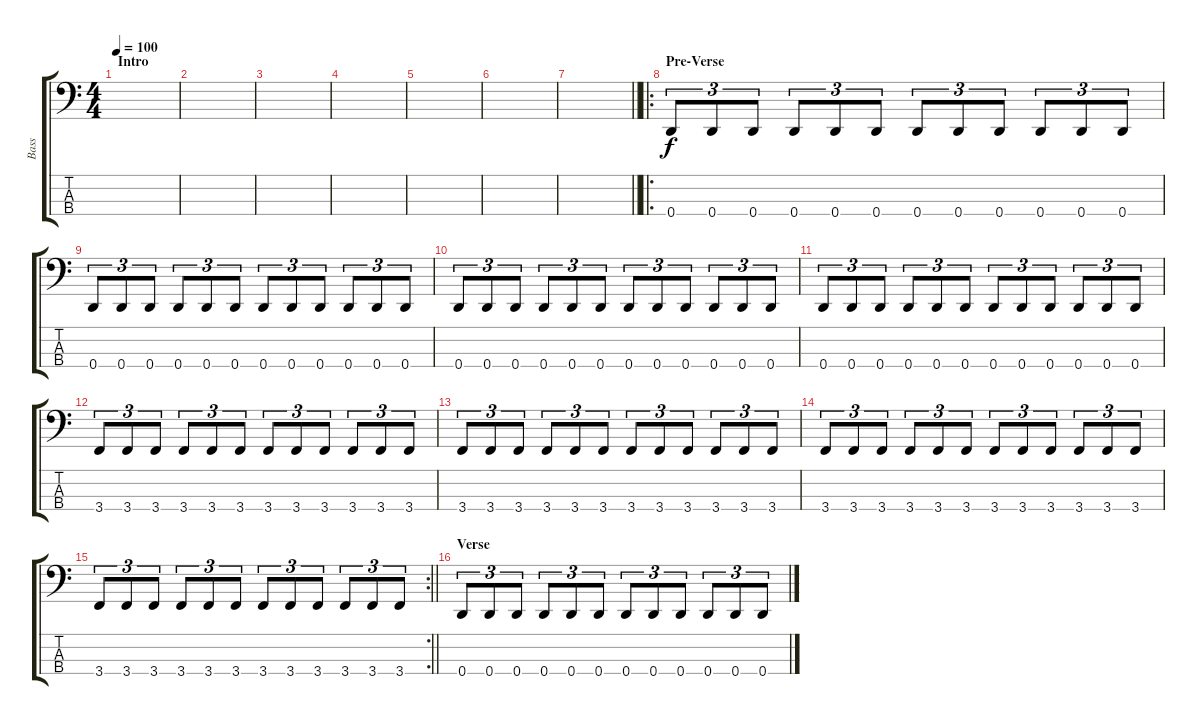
\track ("Bass" "Bass") {instrument electricbasspick}
\staff {score tabs}
\tuning (G2 D2 A1 D1) {hide}
\ts (4 4)
\section ("" "Intro")
\tempo 100
\clef f4
\ks c
|
|
|
|
|
|
\barLineRight lightlight
|
\ro
\section ("" "Pre-Verse")
0.4.8{tu (3 2)} 0.4.8{tu (3 2)} 0.4.8{tu (3 2)} 0.4.8{tu (3 2)} 0.4.8{tu (3 2)} 0.4.8{tu (3 2)} 0.4.8{tu (3 2)} 0.4.8{tu (3 2)} 0.4.8{tu (3 2)} 0.4.8{tu (3 2)} 0.4.8{tu (3 2)} 0.4.8{tu (3 2)} |
0.4.8{tu (3 2)} 0.4.8{tu (3 2)} 0.4.8{tu (3 2)} 0.4.8{tu (3 2)} 0.4.8{tu (3 2)} 0.4.8{tu (3 2)} 0.4.8{tu (3 2)} 0.4.8{tu (3 2)} 0.4.8{tu (3 2)} 0.4.8{tu (3 2)} 0.4.8{tu (3 2)} 0.4.8{tu (3 2)} |
0.4.8{tu (3 2)} 0.4.8{tu (3 2)} 0.4.8{tu (3 2)} 0.4.8{tu (3 2)} 0.4.8{tu (3 2)} 0.4.8{tu (3 2)} 0.4.8{tu (3 2)} 0.4.8{tu (3 2)} 0.4.8{tu (3 2)} 0.4.8{tu (3 2)} 0.4.8{tu (3 2)} 0.4.8{tu (3 2)} |
0.4.8{tu (3 2)} 0.4.8{tu (3 2)} 0.4.8{tu (3 2)} 0.4.8{tu (3 2)} 0.4.8{tu (3 2)} 0.4.8{tu (3 2)} 0.4.8{tu (3 2)} 0.4.8{tu (3 2)} 0.4.8{tu (3 2)} 0.4.8{tu (3 2)} 0.4.8{tu (3 2)} 0.4.8{tu (3 2)} |
3.4.8{tu (3 2)} 3.4.8{tu (3 2)} 3.4.8{tu (3 2)} 3.4.8{tu (3 2)} 3.4.8{tu (3 2)} 3.4.8{tu (3 2)} 3.4.8{tu (3 2)} 3.4.8{tu (3 2)} 3.4.8{tu (3 2)} 3.4.8{tu (3 2)} 3.4.8{tu (3 2)} 3.4.8{tu (3 2)} |
3.4.8{tu (3 2)} 3.4.8{tu (3 2)} 3.4.8{tu (3 2)} 3.4.8{tu (3 2)} 3.4.8{tu (3 2)} 3.4.8{tu (3 2)} 3.4.8{tu (3 2)} 3.4.8{tu (3 2)} 3.4.8{tu (3 2)} 3.4.8{tu (3 2)} 3.4.8{tu (3 2)} 3.4.8{tu (3 2)} |
3.4.8{tu (3 2)} 3.4.8{tu (3 2)} 3.4.8{tu (3 2)} 3.4.8{tu (3 2)} 3.4.8{tu (3 2)} 3.4.8{tu (3 2)} 3.4.8{tu (3 2)} 3.4.8{tu (3 2)} 3.4.8{tu (3 2)} 3.4.8{tu (3 2)} 3.4.8{tu (3 2)} 3.4.8{tu (3 2)} |
\rc 2
\barLineRight lightlight
3.4.8{tu (3 2)} 3.4.8{tu (3 2)} 3.4.8{tu (3 2)} 3.4.8{tu (3 2)} 3.4.8{tu (3 2)} 3.4.8{tu (3 2)} 3.4.8{tu (3 2)} 3.4.8{tu (3 2)} 3.4.8{tu (3 2)} 3.4.8{tu (3 2)} 3.4.8{tu (3 2)} 3.4.8{tu (3 2)} |
\section ("" "Verse")
0.4.8{tu (3 2)} 0.4.8{tu (3 2)} 0.4.8{tu (3 2)} 0.4.8{tu (3 2)} 0.4.8{tu (3 2)} 0.4.8{tu (3 2)} 0.4.8{tu (3 2)} 0.4.8{tu (3 2)} 0.4.8{tu (3 2)} 0.4.8{tu (3 2)} 0.4.8{tu (3 2)} 0.4.8{tu (3 2)}
